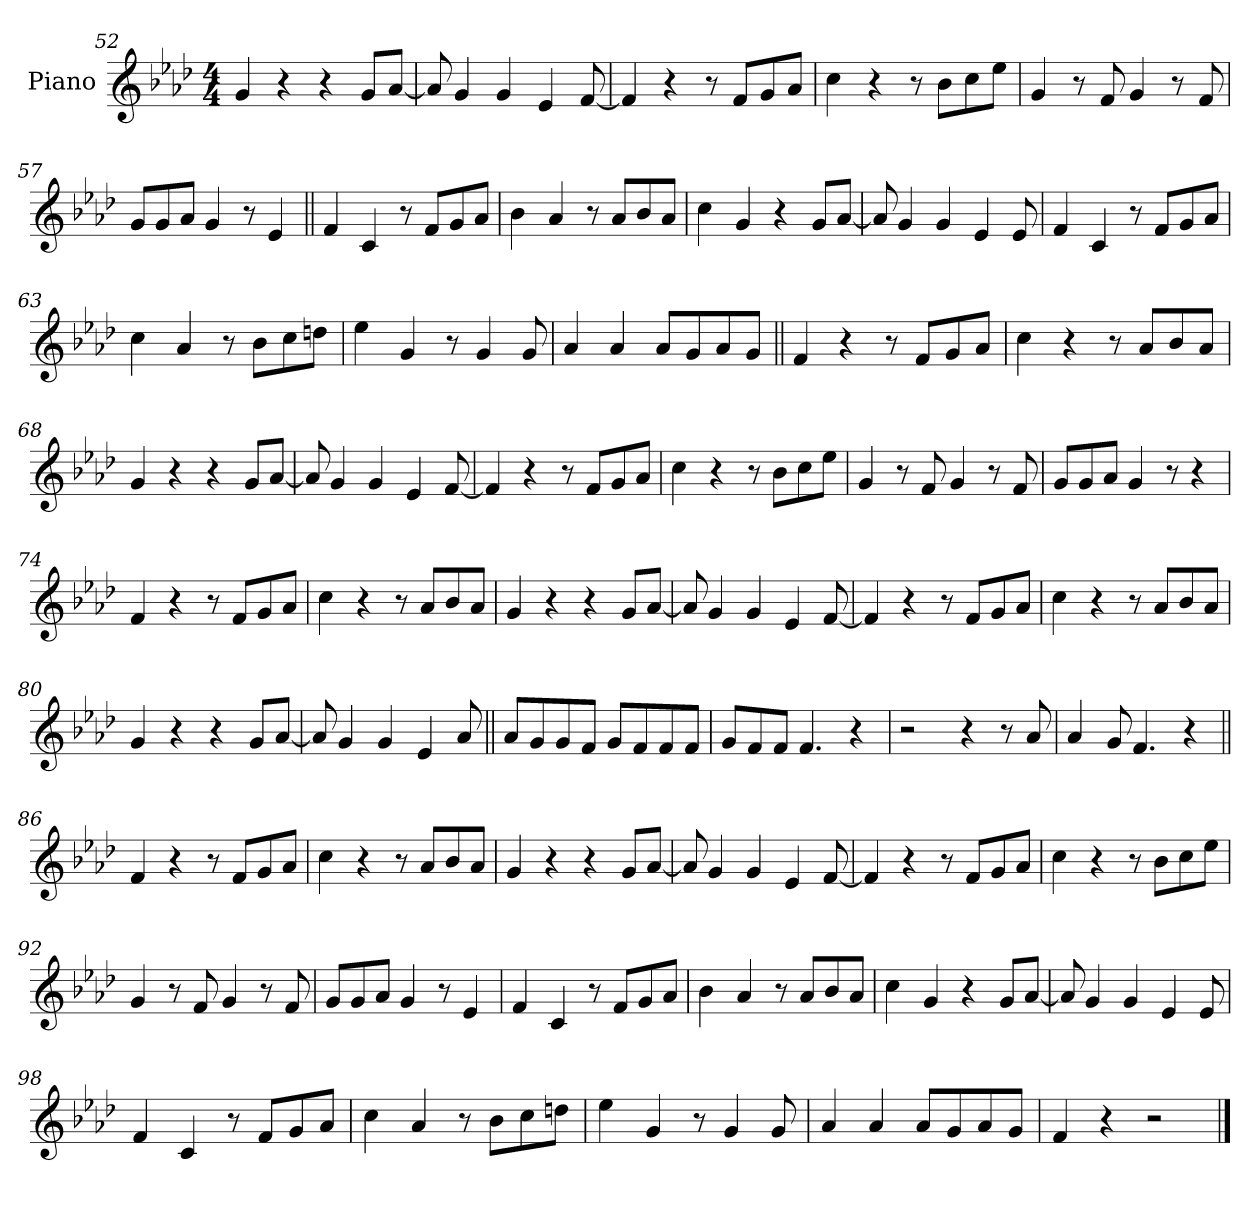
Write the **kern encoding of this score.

**kern
*part1
*staff1
*I"Piano
*I'Pno.
*clefG2
*k[b-e-a-d-]
*M4/4
=52
4g
4r
4r
8gL
[8a-J
=53
8a-]
4g
4g
4e-
[8f
=54
4f]
4r
8r
8fL
8g
8a-J
=55
4cc
4r
8r
8b-L
8cc
8ee-J
=56
4g
8r
8f
4g
8r
8f
=57
8gL
8g
8a-J
4g
8r
4e-
=58||
4f
4c
8r
8fL
8g
8a-J
=59
4b-
4a-
8r
8a-L
8b-
8a-J
=60
4cc
4g
4r
8gL
[8a-J
=61
8a-]
4g
4g
4e-
8e-
=62
4f
4c
8r
8fL
8g
8a-J
=63
4cc
4a-
8r
8b-L
8cc
8ddnJ
=64
4ee-
4g
8r
4g
8g
=65
4a-
4a-
8a-L
8g
8a-
8gJ
=66||
4f
4r
8r
8fL
8g
8a-J
=67
4cc
4r
8r
8a-L
8b-
8a-J
=68
4g
4r
4r
8gL
[8a-J
=69
8a-]
4g
4g
4e-
[8f
=70
4f]
4r
8r
8fL
8g
8a-J
=71
4cc
4r
8r
8b-L
8cc
8ee-J
=72
4g
8r
8f
4g
8r
8f
=73
8gL
8g
8a-J
4g
8r
4r
=74
4f
4r
8r
8fL
8g
8a-J
=75
4cc
4r
8r
8a-L
8b-
8a-J
=76
4g
4r
4r
8gL
[8a-J
=77
8a-]
4g
4g
4e-
[8f
=78
4f]
4r
8r
8fL
8g
8a-J
=79
4cc
4r
8r
8a-L
8b-
8a-J
=80
4g
4r
4r
8gL
[8a-J
=81
8a-]
4g
4g
4e-
8a-
=82||
8a-L
8g
8g
8fJ
8gL
8f
8f
8fJ
=83
8gL
8f
8fJ
4.f
4r
=84
2r
4r
8r
8a-
=85
4a-
8g
4.f
4r
=86||
4f
4r
8r
8fL
8g
8a-J
=87
4cc
4r
8r
8a-L
8b-
8a-J
=88
4g
4r
4r
8gL
[8a-J
=89
8a-]
4g
4g
4e-
[8f
=90
4f]
4r
8r
8fL
8g
8a-J
=91
4cc
4r
8r
8b-L
8cc
8ee-J
=92
4g
8r
8f
4g
8r
8f
=93
8gL
8g
8a-J
4g
8r
4e-
=94
4f
4c
8r
8fL
8g
8a-J
=95
4b-
4a-
8r
8a-L
8b-
8a-J
=96
4cc
4g
4r
8gL
[8a-J
=97
8a-]
4g
4g
4e-
8e-
=98
4f
4c
8r
8fL
8g
8a-J
=99
4cc
4a-
8r
8b-L
8cc
8ddnJ
=100
4ee-
4g
8r
4g
8g
=101
4a-
4a-
8a-L
8g
8a-
8gJ
=102
4f
4r
2r
==
*-
